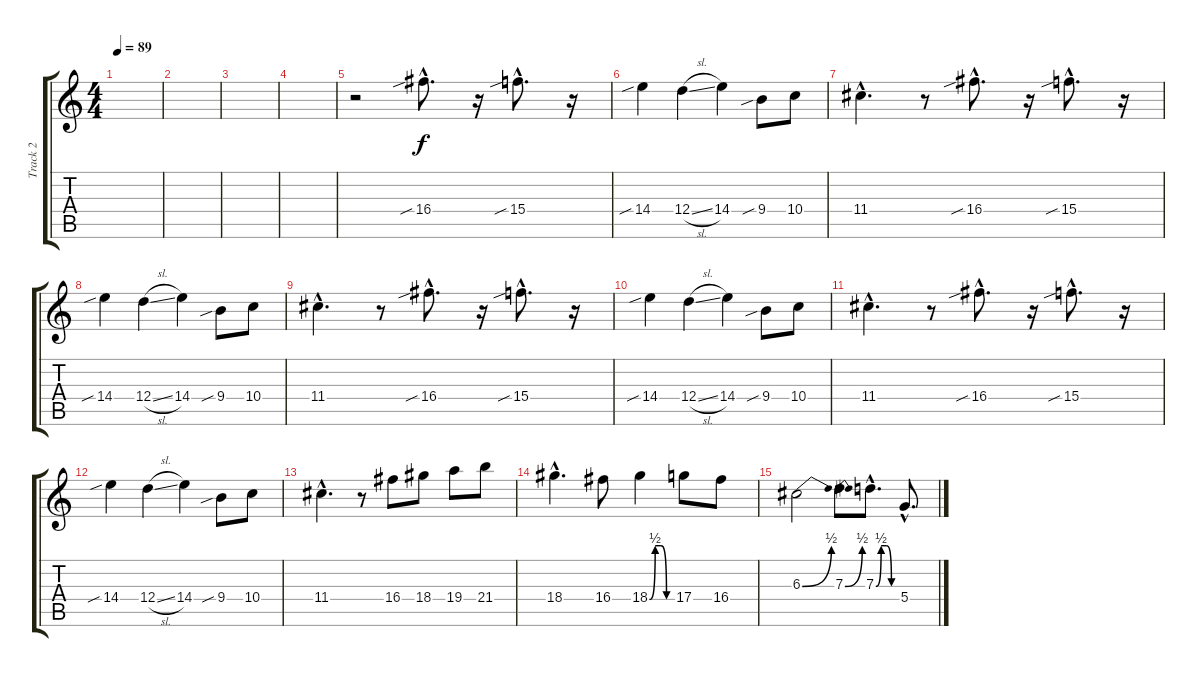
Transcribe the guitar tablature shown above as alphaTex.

\track ("Track 2" "Track 2") {instrument distortionguitar}
\staff {score tabs}
\tuning (E4 B3 G3 D3 A2 B1) {hide}
\ts (4 4)
\tempo 89
\clef g2
\ks c
|
|
|
|
r.2 16.4{sib hac}.8{d} r.16 15.4{sib hac}.8{d} r.16 |
14.4{sib}.4 12.4{sl}.4 14.4.4 9.4{sib}.8 10.4.8 |
11.4{hac}.4{d} r.8 16.4{sib hac}.8{d} r.16 15.4{sib hac}.8{d} r.16 |
14.4{sib}.4 12.4{sl}.4 14.4.4 9.4{sib}.8 10.4.8 |
11.4{hac}.4{d} r.8 16.4{sib hac}.8{d} r.16 15.4{sib hac}.8{d} r.16 |
14.4{sib}.4 12.4{sl}.4 14.4.4 9.4{sib}.8 10.4.8 |
11.4{hac}.4{d} r.8 16.4{sib hac}.8{d} r.16 15.4{sib hac}.8{d} r.16 |
14.4{sib}.4 12.4{sl}.4 14.4.4 9.4{sib}.8 10.4.8 |
11.4{hac}.4{d} r.8 16.4.8 18.4.8 19.4.8 21.4.8 |
18.4{hac}.4{d} 16.4.8 18.4{be (custom 0 0 15 2 30 2 45 0 60 0)}.4 17.4.8 16.4.8 |
6.3{be (bend 0 0 60 2)}.2 7.3{be (bend 0 0 60 2)}.8 7.3{be (custom 0 0 15 2 30 2 45 0 60 0) hac}.8{d} 5.4{hac}.8{d}
